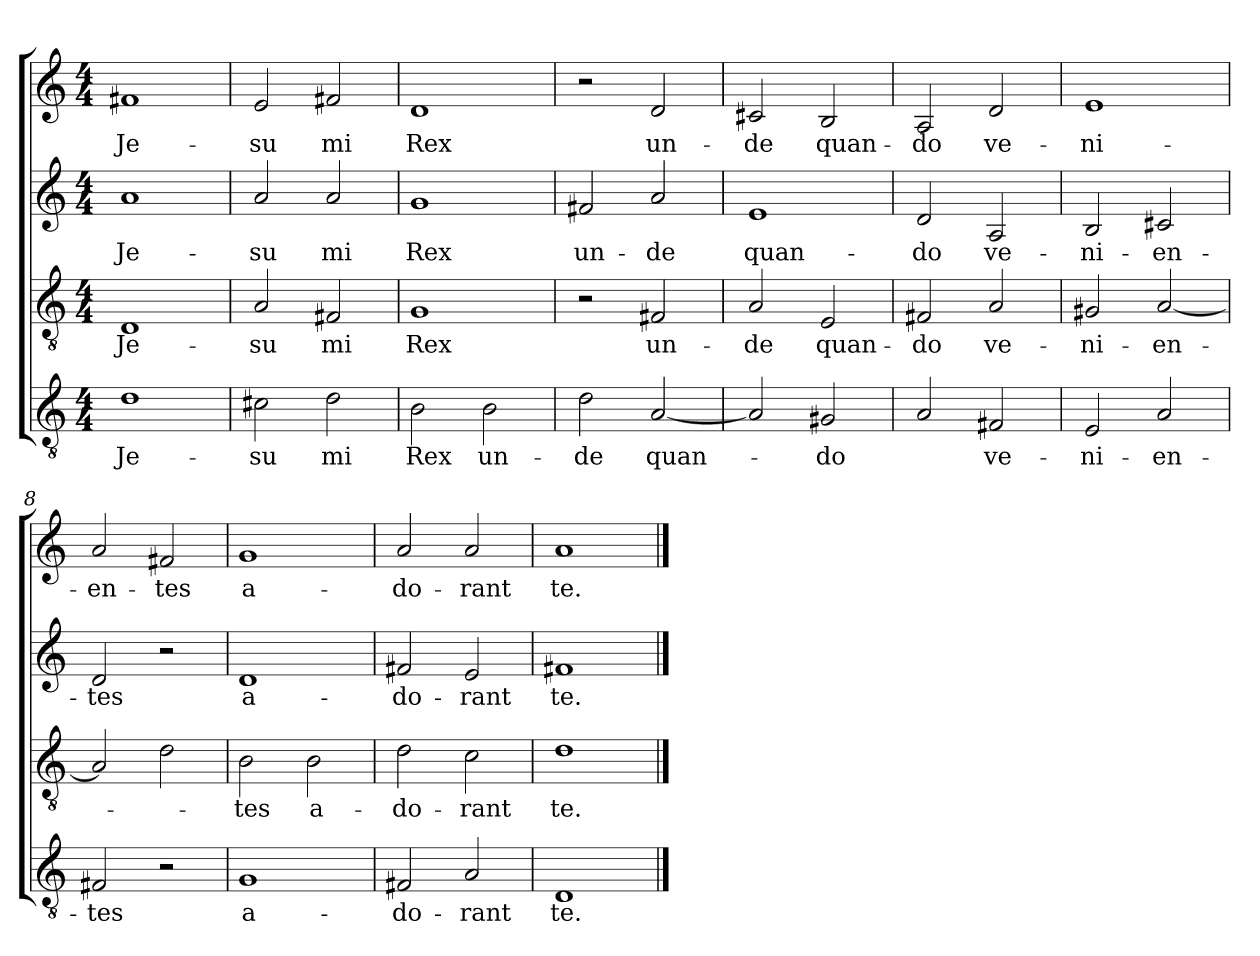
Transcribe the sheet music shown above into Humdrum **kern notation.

**kern	**text	**kern	**text	**kern	**text	**kern	**text
*part4	*part4	*part3	*part3	*part2	*part2	*part1	*part1
*staff4	*staff4	*staff3	*staff3	*staff2	*staff2	*staff1	*staff1
*clefGv2	*	*clefGv2	*	*clefG2	*	*clefG2	*
*k[]	*	*k[]	*	*k[]	*	*k[]	*
*C:	*	*C:	*	*C:	*	*C:	*
*M4/4	*	*M4/4	*	*M4/4	*	*M4/4	*
=1	=1	=1	=1	=1	=1	=1	=1
!	!LO:LY:b	!	!LO:LY:b	!	!LO:LY:b	!	!LO:LY:b
1d	Je-	1D	Je-	1a	Je-	1f#X	Je-
=2	=2	=2	=2	=2	=2	=2	=2
!	!LO:LY:b	!	!LO:LY:b	!	!LO:LY:b	!	!LO:LY:b
2c#X\	-su	2A/	-su	2a/	-su	2e/	-su
!	!LO:LY:b	!	!LO:LY:b	!	!LO:LY:b	!	!LO:LY:b
2d\	mi	2F#X/	mi	2a/	mi	2f#X/	mi
=3	=3	=3	=3	=3	=3	=3	=3
!	!LO:LY:b	!	!LO:LY:b	!	!LO:LY:b	!	!LO:LY:b
2B\	Rex	1G	Rex	1g	Rex	1d	Rex
!	!LO:LY:b	!	!	!	!	!	!
2B\	un-	.	.	.	.	.	.
=4	=4	=4	=4	=4	=4	=4	=4
!	!LO:LY:b	!	!	!	!LO:LY:b	!	!
2d\	-de	2r	.	2f#X/	un-	2r	.
!	!LO:LY:b	!	!LO:LY:b	!	!LO:LY:b	!	!LO:LY:b
[2A/	quan-	2F#X/	un-	2a/	-de	2d/	un-
=5	=5	=5	=5	=5	=5	=5	=5
!	!	!	!LO:LY:b	!	!LO:LY:b	!	!LO:LY:b
2A/]	.	2A/	-de	1e	quan-	2c#X/	-de
!	!LO:LY:b	!	!LO:LY:b	!	!	!	!LO:LY:b
2G#X/	-do	2E/	quan-	.	.	2B/	quan-
=6	=6	=6	=6	=6	=6	=6	=6
!	!	!	!LO:LY:b	!	!LO:LY:b	!	!LO:LY:b
2A/	.	2F#X/	-do	2d/	-do	2A/	-do
!	!LO:LY:b	!	!LO:LY:b	!	!LO:LY:b	!	!LO:LY:b
2F#X/	ve-	2A/	ve-	2A/	ve-	2d/	ve-
!!LO:LB:g=z
=7	=7	=7	=7	=7	=7	=7	=7
!	!LO:LY:b	!	!LO:LY:b	!	!LO:LY:b	!	!LO:LY:b
2E/	-ni-	2G#X/	-ni-	2B/	-ni-	1e	-ni-
!	!LO:LY:b	!	!LO:LY:b	!	!LO:LY:b	!	!
2A/	-en-	[2A/	-en-	2c#X/	-en-	.	.
=8	=8	=8	=8	=8	=8	=8	=8
!	!LO:LY:b	!	!	!	!LO:LY:b	!	!LO:LY:b
2F#X/	-tes	2A/]	.	2d/	-tes	2a/	-en-
!	!	!	!	!	!	!	!LO:LY:b
2r	.	2d\	.	2r	.	2f#X/	-tes
=9	=9	=9	=9	=9	=9	=9	=9
!	!LO:LY:b	!	!LO:LY:b	!	!LO:LY:b	!	!LO:LY:b
1G	a-	2B\	-tes	1d	a-	1g	a-
!	!	!	!LO:LY:b	!	!	!	!
.	.	2B\	a-	.	.	.	.
=10	=10	=10	=10	=10	=10	=10	=10
!	!LO:LY:b	!	!LO:LY:b	!	!LO:LY:b	!	!LO:LY:b
2F#X/	-do-	2d\	-do-	2f#X/	-do-	2a/	-do-
!	!LO:LY:b	!	!LO:LY:b	!	!LO:LY:b	!	!LO:LY:b
2A/	-rant	2c\	-rant	2e/	-rant	2a/	-rant
=11	=11	=11	=11	=11	=11	=11	=11
!	!LO:LY:b	!	!LO:LY:b	!	!LO:LY:b	!	!LO:LY:b
1D	te.	1d	te.	1f#X	te.	1a	te.
==	==	==	==	==	==	==	==
*-	*-	*-	*-	*-	*-	*-	*-
